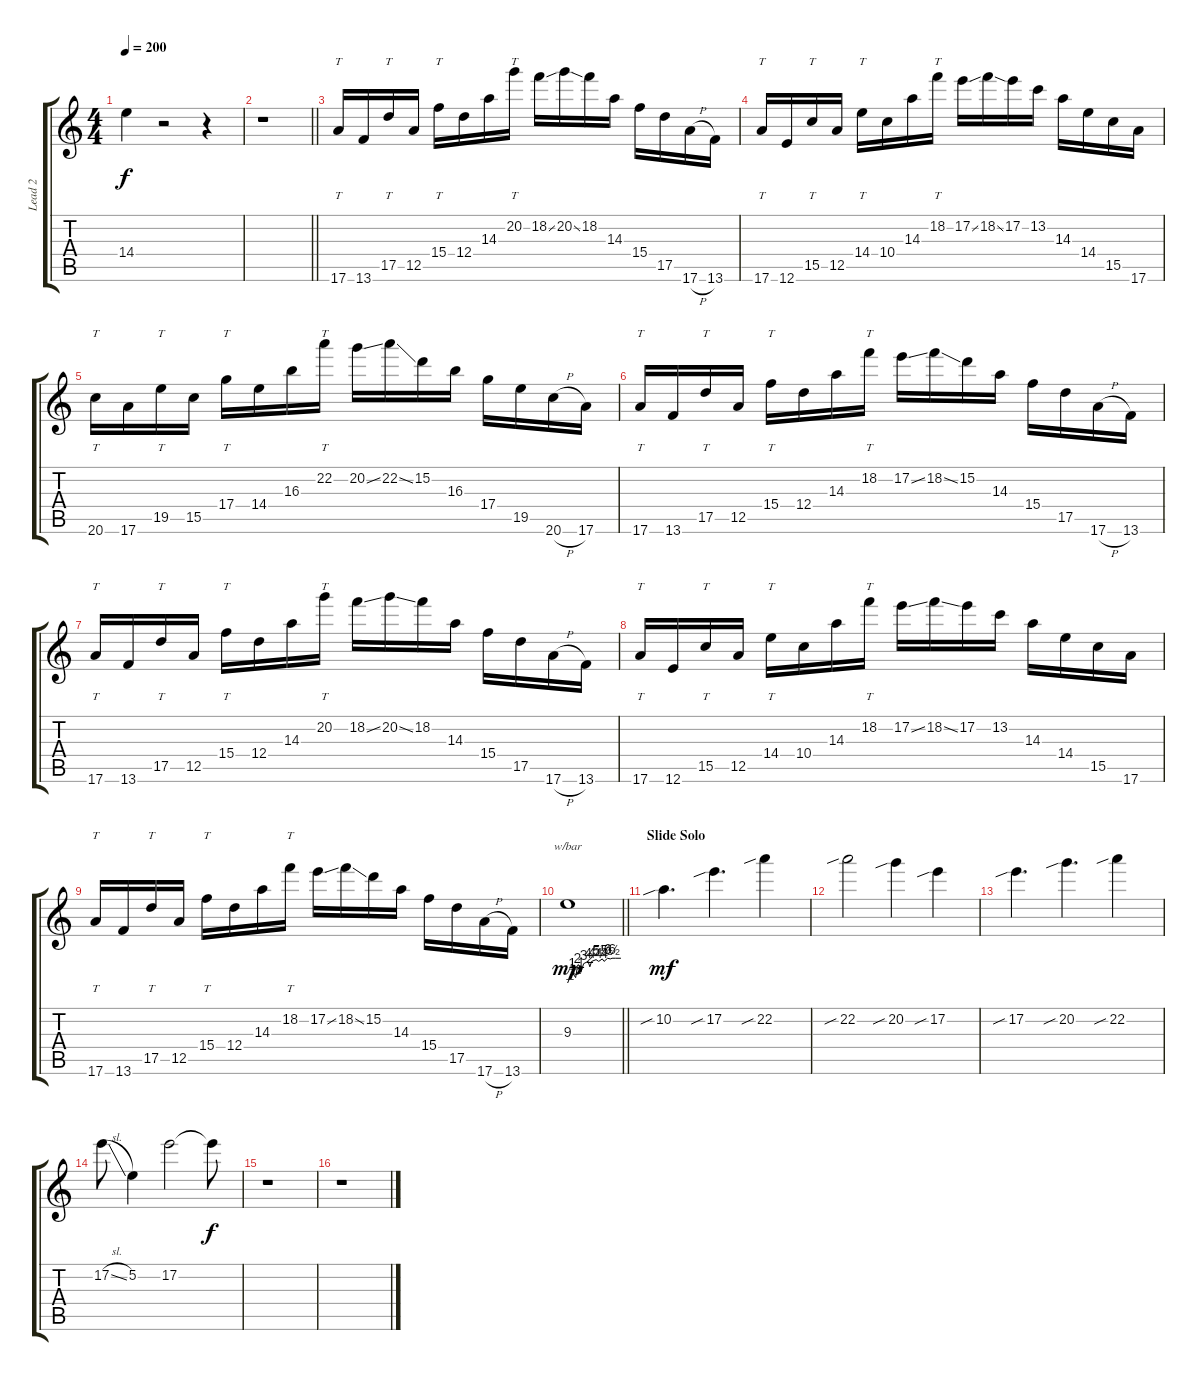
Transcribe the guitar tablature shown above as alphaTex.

\track ("Lead 2" "Lead 2") {instrument distortionguitar}
\staff {score tabs}
\tuning (E4 B3 G3 D3 A2 E2) {hide}
\ts (4 4)
\tempo 200
\clef g2
\ks c
14.4.4{dy f} r.2 r.4 |
\barLineRight lightlight
r.1 |
\section ("" "")
17.6.16{tt instrument distortionguitar} 13.6.16 17.5.16{tt} 12.5.16 15.4.16{tt} 12.4.16 14.3.16 20.2.16{tt} 18.2{ss}.16 20.2{ss}.16 18.2.16 14.3.16 15.4.16 17.5.16 17.6{h}.16 13.6.16 |
17.6.16{tt} 12.6.16 15.5.16{tt} 12.5.16 14.4.16{tt} 10.4.16 14.3.16 18.2.16{tt} 17.2{ss}.16 18.2{ss}.16 17.2.16 13.2.16 14.3.16 14.4.16 15.5.16 17.6.16 |
20.6.16{tt} 17.6.16 19.5.16{tt} 15.5.16 17.4.16{tt} 14.4.16 16.3.16 22.2.16{tt} 20.2{ss}.16 22.2{ss}.16 15.2.16 16.3.16 17.4.16 19.5.16 20.6{h}.16 17.6.16 |
17.6.16{tt} 13.6.16 17.5.16{tt} 12.5.16 15.4.16{tt} 12.4.16 14.3.16 18.2.16{tt} 17.2{ss}.16 18.2{ss}.16 15.2.16 14.3.16 15.4.16 17.5.16 17.6{h}.16 13.6.16 |
17.6.16{tt} 13.6.16 17.5.16{tt} 12.5.16 15.4.16{tt} 12.4.16 14.3.16 20.2.16{tt} 18.2{ss}.16 20.2{ss}.16 18.2.16 14.3.16 15.4.16 17.5.16 17.6{h}.16 13.6.16 |
17.6.16{tt} 12.6.16 15.5.16{tt} 12.5.16 14.4.16{tt} 10.4.16 14.3.16 18.2.16{tt} 17.2{ss}.16 18.2{ss}.16 17.2.16 13.2.16 14.3.16 14.4.16 15.5.16 17.6.16 |
17.6.16{tt} 13.6.16 17.5.16{tt} 12.5.16 15.4.16{tt} 12.4.16 14.3.16 18.2.16{tt} 17.2{ss}.16 18.2{ss}.16 15.2.16 14.3.16 15.4.16 17.5.16 17.6{h}.16 13.6.16 |
\barLineRight lightlight
9.3.1{tbe (custom default 0 0 5 4 9 2 11 8 15 4 18 12 23 16 25 8 27 16 32 20 35 16 39 22 41 16 45 24 48 22 50 24 54 24 60 24) dy mp} |
\section ("" "Slide Solo")
10.2{sib}.4{d dy mf} 17.2{sib}.4{d} 22.2{sib}.4 |
22.2{sib}.2 20.2{sib}.4 17.2{sib}.4 |
17.2{sib}.4{d} 20.2{sib}.4{d} 22.2{sib}.4 |
17.2{sl}.8 5.2.4 17.2.2 17.2{t}.8{dy f} |
r.1 |
r.1
